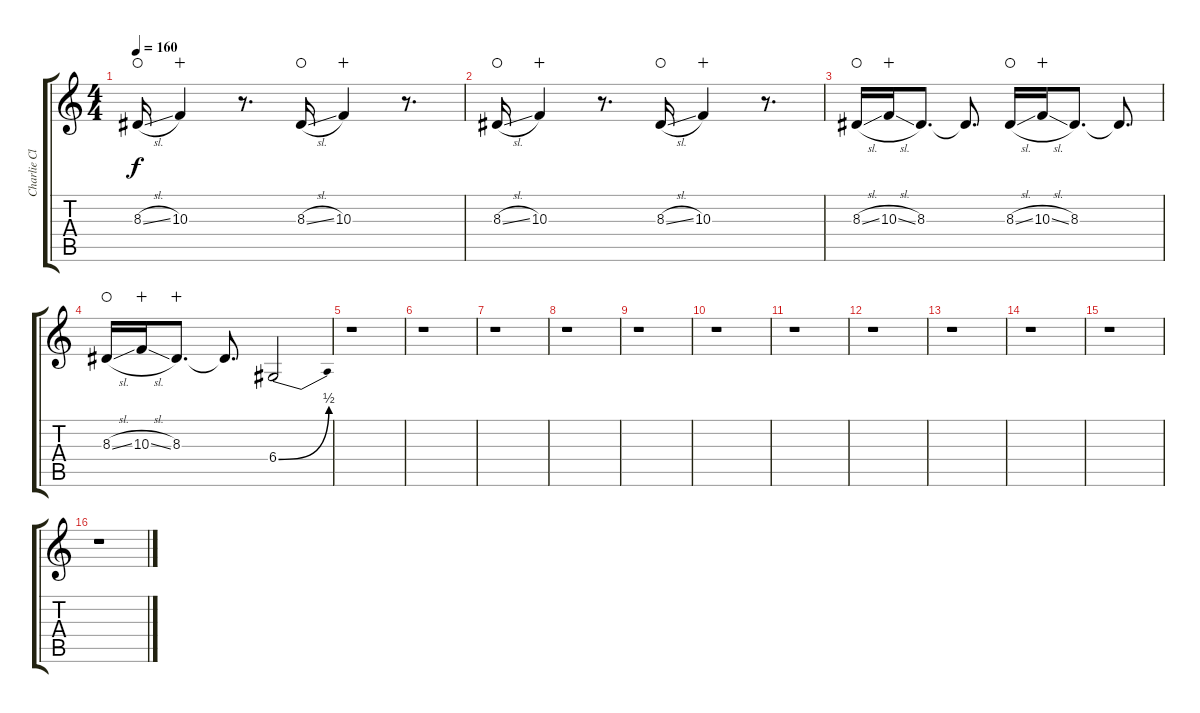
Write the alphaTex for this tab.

\track ("Charlie Clouser" "Charlie Cl") {instrument synthbrass1}
\staff {score tabs}
\tuning (E4 B3 G3 D3 A2 E2) {hide}
\ts (4 4)
\tempo 160
\clef g2
\ks c
8.3{sl}.16{dy f volume 7 waho} 10.3.4{wahc} r.8{d} 8.3{sl}.16{volume 7 waho} 10.3.4{wahc} r.8{d} |
8.3{sl}.16{volume 7 waho} 10.3.4{wahc} r.8{d} 8.3{sl}.16{volume 7 waho} 10.3.4{wahc} r.8{d} |
8.3{sl}.16{waho} 10.3{sl}.16{wahc} 8.3.8{d} 8.3{t}.8{d} 8.3{sl}.16{waho} 10.3{sl}.16{wahc} 8.3.8{d} 8.3{t}.8{d} |
8.3{sl}.16{waho} 10.3{sl}.16{wahc} 8.3.8{d wahc} 8.3{t}.8{d} 6.4{be (bend 0 0 60 2)}.2 |
r.1 |
r.1 |
r.1 |
r.1 |
r.1 |
r.1 |
r.1 |
r.1 |
r.1 |
r.1 |
r.1 |
r.1
